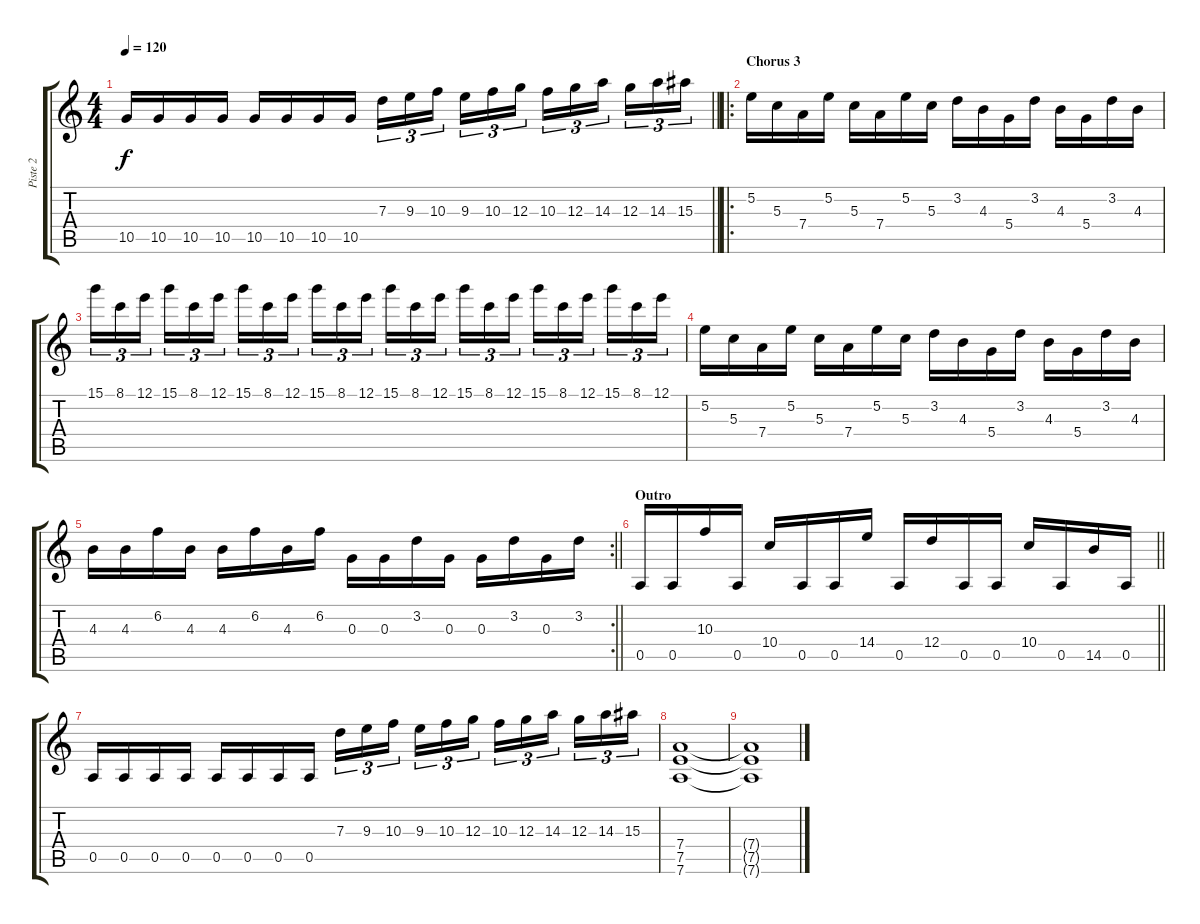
\track ("Piste 2" "Piste 2") {instrument distortionguitar}
\staff {score tabs}
\tuning (E4 B3 G3 D3 A2 D2) {hide}
\ts (4 4)
\tempo 120
\clef g2
\barLineRight lightlight
\ks c
10.5.16{dy f} 10.5.16 10.5.16 10.5.16 10.5.16 10.5.16 10.5.16 10.5.16 7.3.16{tu (3 2)} 9.3.16{tu (3 2)} 10.3.16{tu (3 2) beam splitsecondary} 9.3.16{tu (3 2)} 10.3.16{tu (3 2)} 12.3.16{tu (3 2)} 10.3.16{tu (3 2)} 12.3.16{tu (3 2)} 14.3.16{tu (3 2) beam splitsecondary} 12.3.16{tu (3 2)} 14.3.16{tu (3 2)} 15.3.16{tu (3 2)} |
\ro
\section ("" "Chorus 3")
5.2.16 5.3.16 7.4.16 5.2.16 5.3.16 7.4.16 5.2.16 5.3.16 3.2.16 4.3.16 5.4.16 3.2.16 4.3.16 5.4.16 3.2.16 4.3.16 |
15.1.16{tu (3 2)} 8.1.16{tu (3 2)} 12.1.16{tu (3 2) beam splitsecondary} 15.1.16{tu (3 2)} 8.1.16{tu (3 2)} 12.1.16{tu (3 2)} 15.1.16{tu (3 2)} 8.1.16{tu (3 2)} 12.1.16{tu (3 2) beam splitsecondary} 15.1.16{tu (3 2)} 8.1.16{tu (3 2)} 12.1.16{tu (3 2)} 15.1.16{tu (3 2)} 8.1.16{tu (3 2)} 12.1.16{tu (3 2) beam splitsecondary} 15.1.16{tu (3 2)} 8.1.16{tu (3 2)} 12.1.16{tu (3 2)} 15.1.16{tu (3 2)} 8.1.16{tu (3 2)} 12.1.16{tu (3 2) beam splitsecondary} 15.1.16{tu (3 2)} 8.1.16{tu (3 2)} 12.1.16{tu (3 2)} |
5.2.16 5.3.16 7.4.16 5.2.16 5.3.16 7.4.16 5.2.16 5.3.16 3.2.16 4.3.16 5.4.16 3.2.16 4.3.16 5.4.16 3.2.16 4.3.16 |
\rc 2
\barLineRight lightlight
4.3.16 4.3.16 6.2.16 4.3.16 4.3.16 6.2.16 4.3.16 6.2.16 0.3.16 0.3.16 3.2.16 0.3.16 0.3.16 3.2.16 0.3.16 3.2.16 |
\section ("" "Outro")
\barLineRight lightlight
0.5.16 0.5.16 10.3.16 0.5.16 10.4.16 0.5.16 0.5.16 14.4.16 0.5.16 12.4.16 0.5.16 0.5.16 10.4.16 0.5.16 14.5.16 0.5.16 |
0.5.16 0.5.16 0.5.16 0.5.16 0.5.16 0.5.16 0.5.16 0.5.16 7.3.16{tu (3 2)} 9.3.16{tu (3 2)} 10.3.16{tu (3 2) beam splitsecondary} 9.3.16{tu (3 2)} 10.3.16{tu (3 2)} 12.3.16{tu (3 2)} 10.3.16{tu (3 2)} 12.3.16{tu (3 2)} 14.3.16{tu (3 2) beam splitsecondary} 12.3.16{tu (3 2)} 14.3.16{tu (3 2)} 15.3.16{tu (3 2)} |
(7.4 7.5 7.6).1 |
(7.4{t} 7.5{t} 7.6{t}).1
